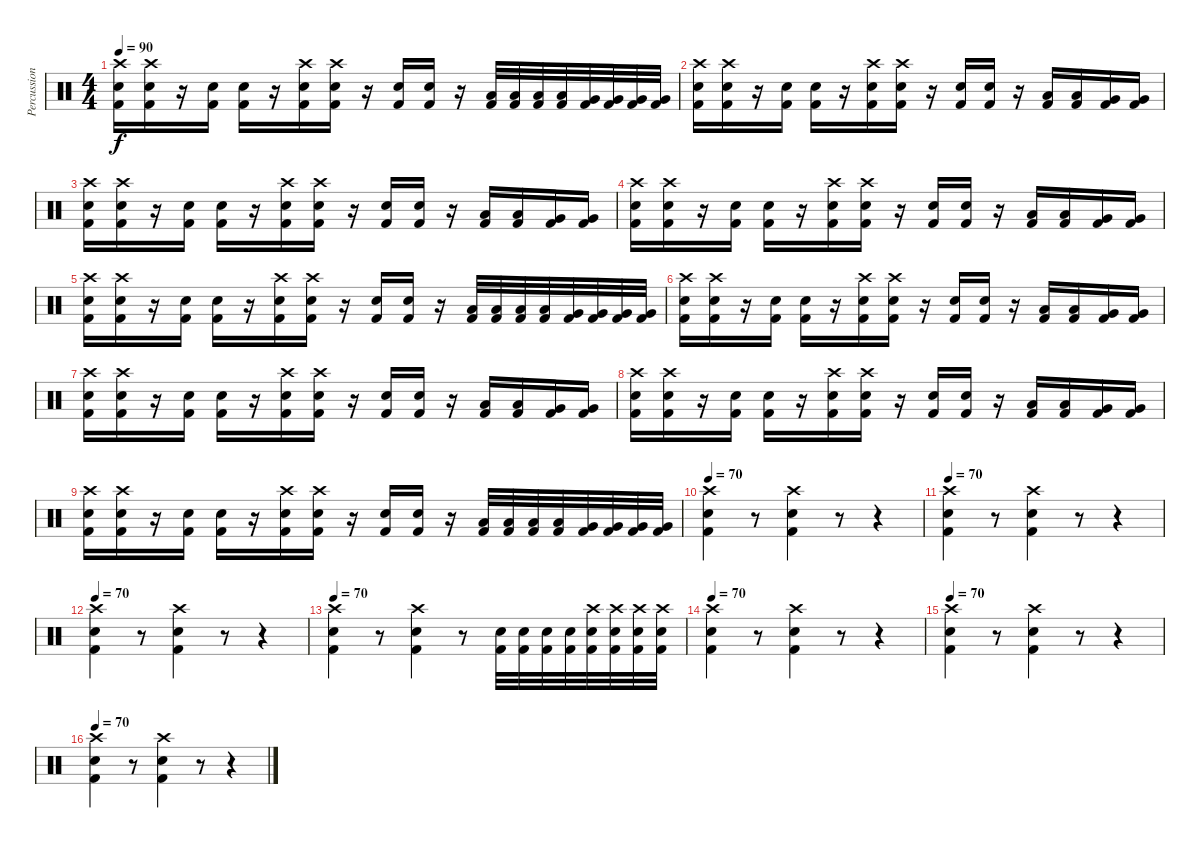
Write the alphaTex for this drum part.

\track ("Percussion 2" "Percussion") {instrument percussion}
\staff {score}
\articulation defaults
\ts (4 4)
\tempo 90
\clef neutral
\ks c
("Crash high (hit)" "Snare (hit) 2" "Kick (hit) 2").16{dy f} ("Crash high (hit)" "Snare (hit) 2" "Kick (hit) 2").16 r.16 ("Snare (hit) 2" "Kick (hit) 2").16 ("Snare (hit) 2" "Kick (hit) 2").16 r.16 ("Crash high (hit)" "Snare (hit) 2" "Kick (hit) 2").16 ("Crash high (hit)" "Snare (hit) 2" "Kick (hit) 2").16 r.16 ("Snare (hit) 2" "Kick (hit) 2").16 ("Snare (hit) 2" "Kick (hit) 2").16 r.16 ("Low Tom (hit)" "Kick (hit) 2").32 ("Low Tom (hit)" "Kick (hit) 2").32 ("Low Tom (hit)" "Kick (hit) 2").32 ("Low Tom (hit)" "Kick (hit) 2").32 ("Very Low Tom (hit)" "Kick (hit) 2").32 ("Very Low Tom (hit)" "Kick (hit) 2").32 ("Very Low Tom (hit)" "Kick (hit) 2").32 ("Very Low Tom (hit)" "Kick (hit) 2").32 |
("Crash high (hit)" "Snare (hit) 2" "Kick (hit) 2").16 ("Crash high (hit)" "Snare (hit) 2" "Kick (hit) 2").16 r.16 ("Snare (hit) 2" "Kick (hit) 2").16 ("Snare (hit) 2" "Kick (hit) 2").16 r.16 ("Crash high (hit)" "Snare (hit) 2" "Kick (hit) 2").16 ("Crash high (hit)" "Snare (hit) 2" "Kick (hit) 2").16 r.16 ("Snare (hit) 2" "Kick (hit) 2").16 ("Snare (hit) 2" "Kick (hit) 2").16 r.16 ("Low Tom (hit)" "Kick (hit) 2").16 ("Low Tom (hit)" "Kick (hit) 2").16 ("Very Low Tom (hit)" "Kick (hit) 2").16 ("Very Low Tom (hit)" "Kick (hit) 2").16 |
("Crash high (hit)" "Snare (hit) 2" "Kick (hit) 2").16 ("Crash high (hit)" "Snare (hit) 2" "Kick (hit) 2").16 r.16 ("Snare (hit) 2" "Kick (hit) 2").16 ("Snare (hit) 2" "Kick (hit) 2").16 r.16 ("Crash high (hit)" "Snare (hit) 2" "Kick (hit) 2").16 ("Crash high (hit)" "Snare (hit) 2" "Kick (hit) 2").16 r.16 ("Snare (hit) 2" "Kick (hit) 2").16 ("Snare (hit) 2" "Kick (hit) 2").16 r.16 ("Low Tom (hit)" "Kick (hit) 2").16 ("Low Tom (hit)" "Kick (hit) 2").16 ("Very Low Tom (hit)" "Kick (hit) 2").16 ("Very Low Tom (hit)" "Kick (hit) 2").16 |
("Crash high (hit)" "Snare (hit) 2" "Kick (hit) 2").16 ("Crash high (hit)" "Snare (hit) 2" "Kick (hit) 2").16 r.16 ("Snare (hit) 2" "Kick (hit) 2").16 ("Snare (hit) 2" "Kick (hit) 2").16 r.16 ("Crash high (hit)" "Snare (hit) 2" "Kick (hit) 2").16 ("Crash high (hit)" "Snare (hit) 2" "Kick (hit) 2").16 r.16 ("Snare (hit) 2" "Kick (hit) 2").16 ("Snare (hit) 2" "Kick (hit) 2").16 r.16 ("Low Tom (hit)" "Kick (hit) 2").16 ("Low Tom (hit)" "Kick (hit) 2").16 ("Very Low Tom (hit)" "Kick (hit) 2").16 ("Very Low Tom (hit)" "Kick (hit) 2").16 |
("Crash high (hit)" "Snare (hit) 2" "Kick (hit) 2").16 ("Crash high (hit)" "Snare (hit) 2" "Kick (hit) 2").16 r.16 ("Snare (hit) 2" "Kick (hit) 2").16 ("Snare (hit) 2" "Kick (hit) 2").16 r.16 ("Crash high (hit)" "Snare (hit) 2" "Kick (hit) 2").16 ("Crash high (hit)" "Snare (hit) 2" "Kick (hit) 2").16 r.16 ("Snare (hit) 2" "Kick (hit) 2").16 ("Snare (hit) 2" "Kick (hit) 2").16 r.16 ("Low Tom (hit)" "Kick (hit) 2").32 ("Low Tom (hit)" "Kick (hit) 2").32 ("Low Tom (hit)" "Kick (hit) 2").32 ("Low Tom (hit)" "Kick (hit) 2").32 ("Very Low Tom (hit)" "Kick (hit) 2").32 ("Very Low Tom (hit)" "Kick (hit) 2").32 ("Very Low Tom (hit)" "Kick (hit) 2").32 ("Very Low Tom (hit)" "Kick (hit) 2").32 |
("Crash high (hit)" "Snare (hit) 2" "Kick (hit) 2").16 ("Crash high (hit)" "Snare (hit) 2" "Kick (hit) 2").16 r.16 ("Snare (hit) 2" "Kick (hit) 2").16 ("Snare (hit) 2" "Kick (hit) 2").16 r.16 ("Crash high (hit)" "Snare (hit) 2" "Kick (hit) 2").16 ("Crash high (hit)" "Snare (hit) 2" "Kick (hit) 2").16 r.16 ("Snare (hit) 2" "Kick (hit) 2").16 ("Snare (hit) 2" "Kick (hit) 2").16 r.16 ("Low Tom (hit)" "Kick (hit) 2").16 ("Low Tom (hit)" "Kick (hit) 2").16 ("Very Low Tom (hit)" "Kick (hit) 2").16 ("Very Low Tom (hit)" "Kick (hit) 2").16 |
("Crash high (hit)" "Snare (hit) 2" "Kick (hit) 2").16 ("Crash high (hit)" "Snare (hit) 2" "Kick (hit) 2").16 r.16 ("Snare (hit) 2" "Kick (hit) 2").16 ("Snare (hit) 2" "Kick (hit) 2").16 r.16 ("Crash high (hit)" "Snare (hit) 2" "Kick (hit) 2").16 ("Crash high (hit)" "Snare (hit) 2" "Kick (hit) 2").16 r.16 ("Snare (hit) 2" "Kick (hit) 2").16 ("Snare (hit) 2" "Kick (hit) 2").16 r.16 ("Low Tom (hit)" "Kick (hit) 2").16 ("Low Tom (hit)" "Kick (hit) 2").16 ("Very Low Tom (hit)" "Kick (hit) 2").16 ("Very Low Tom (hit)" "Kick (hit) 2").16 |
("Crash high (hit)" "Snare (hit) 2" "Kick (hit) 2").16 ("Crash high (hit)" "Snare (hit) 2" "Kick (hit) 2").16 r.16 ("Snare (hit) 2" "Kick (hit) 2").16 ("Snare (hit) 2" "Kick (hit) 2").16 r.16 ("Crash high (hit)" "Snare (hit) 2" "Kick (hit) 2").16 ("Crash high (hit)" "Snare (hit) 2" "Kick (hit) 2").16 r.16 ("Snare (hit) 2" "Kick (hit) 2").16 ("Snare (hit) 2" "Kick (hit) 2").16 r.16 ("Low Tom (hit)" "Kick (hit) 2").16 ("Low Tom (hit)" "Kick (hit) 2").16 ("Very Low Tom (hit)" "Kick (hit) 2").16 ("Very Low Tom (hit)" "Kick (hit) 2").16 |
("Crash high (hit)" "Snare (hit) 2" "Kick (hit) 2").16 ("Crash high (hit)" "Snare (hit) 2" "Kick (hit) 2").16 r.16 ("Snare (hit) 2" "Kick (hit) 2").16 ("Snare (hit) 2" "Kick (hit) 2").16 r.16 ("Crash high (hit)" "Snare (hit) 2" "Kick (hit) 2").16 ("Crash high (hit)" "Snare (hit) 2" "Kick (hit) 2").16 r.16 ("Snare (hit) 2" "Kick (hit) 2").16 ("Snare (hit) 2" "Kick (hit) 2").16 r.16 ("Low Tom (hit)" "Kick (hit) 2").32 ("Low Tom (hit)" "Kick (hit) 2").32 ("Low Tom (hit)" "Kick (hit) 2").32 ("Low Tom (hit)" "Kick (hit) 2").32 ("Very Low Tom (hit)" "Kick (hit) 2").32 ("Very Low Tom (hit)" "Kick (hit) 2").32 ("Very Low Tom (hit)" "Kick (hit) 2").32 ("Very Low Tom (hit)" "Kick (hit) 2").32 |
\tempo 70
("Crash high (hit)" "Snare (hit) 2" "Kick (hit) 2").4 r.8 ("Crash high (hit)" "Snare (hit) 2" "Kick (hit) 2").4 r.8 r.4 |
\tempo 70
("Crash high (hit)" "Snare (hit) 2" "Kick (hit) 2").4 r.8 ("Crash high (hit)" "Snare (hit) 2" "Kick (hit) 2").4 r.8 r.4 |
\tempo 70
("Crash high (hit)" "Snare (hit) 2" "Kick (hit) 2").4 r.8 ("Crash high (hit)" "Snare (hit) 2" "Kick (hit) 2").4 r.8 r.4 |
\tempo 70
("Crash high (hit)" "Snare (hit) 2" "Kick (hit) 2").4 r.8 ("Crash high (hit)" "Snare (hit) 2" "Kick (hit) 2").4 r.8 ("Snare (hit) 2" "Kick (hit) 2").32 ("Snare (hit) 2" "Kick (hit) 2").32 ("Snare (hit) 2" "Kick (hit) 2").32 ("Snare (hit) 2" "Kick (hit) 2").32 ("Crash high (hit)" "Snare (hit) 2" "Kick (hit) 2").32 ("Crash high (hit)" "Snare (hit) 2" "Kick (hit) 2").32 ("Crash high (hit)" "Snare (hit) 2" "Kick (hit) 2").32 ("Crash high (hit)" "Snare (hit) 2" "Kick (hit) 2").32 |
\tempo 70
("Crash high (hit)" "Snare (hit) 2" "Kick (hit) 2").4 r.8 ("Crash high (hit)" "Snare (hit) 2" "Kick (hit) 2").4 r.8 r.4 |
\tempo 70
("Crash high (hit)" "Snare (hit) 2" "Kick (hit) 2").4 r.8 ("Crash high (hit)" "Snare (hit) 2" "Kick (hit) 2").4 r.8 r.4 |
\tempo 70
("Crash high (hit)" "Snare (hit) 2" "Kick (hit) 2").4 r.8 ("Crash high (hit)" "Snare (hit) 2" "Kick (hit) 2").4 r.8 r.4
